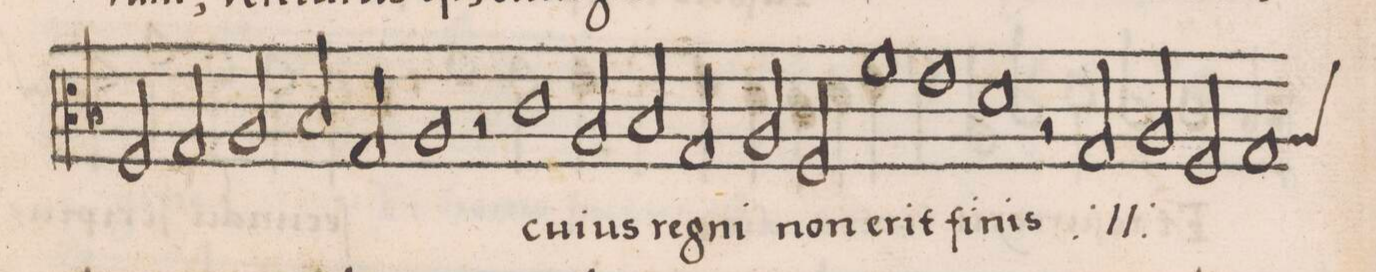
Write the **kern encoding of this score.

**kern	**text
*I"CANTVS	*
*clefC3	*
*k[b-]	*
*M2/1	*
2F/	-oa,
=140-	=140-
2G/	.
2A/	.
2B-/	.
2G/	.
=141-	=141-
1A	.
2r	.
1c\	cu-
=142-	=142-
2A/	-ius
2B-/	re-
2G/	-gni
=143-	=143-
2A/	non
2F/	e-
1f	-rit
=144-	=144-
1e	fi-
1d	-nis
=145-	=145-
2r	.
2G/	/cu-
2A/	.
2F/	-ius
=146-	=146-
*custos:A	*
1G	re-
*-	*-
